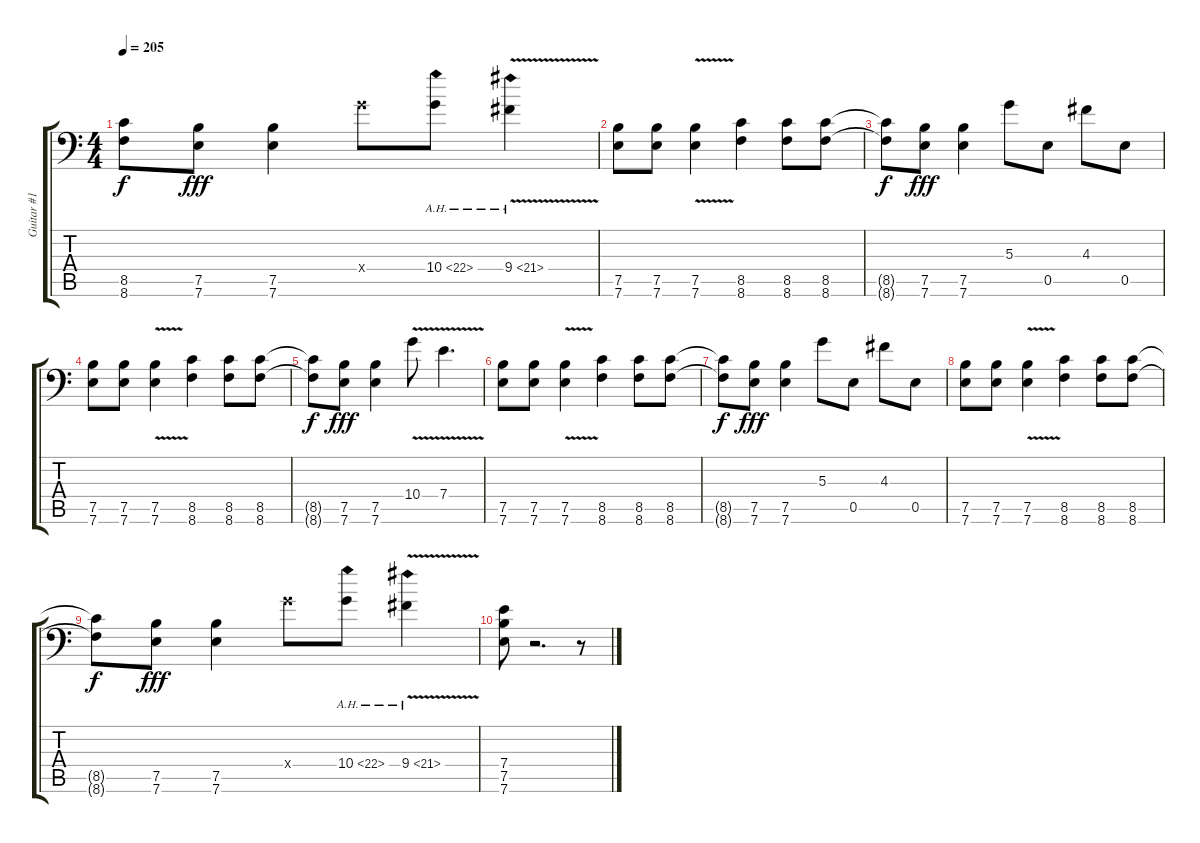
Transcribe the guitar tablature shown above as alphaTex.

\track ("Guitar #1" "Guitar #1") {instrument distortionguitar}
\staff {score tabs}
\tuning (B3 Gb3 D3 A2 E2 A1) {hide}
\ts (4 4)
\tempo 205
\clef f4
\ks c
(8.5{t} 8.6{t}).8{dy f} (7.5 7.6).8{dy fff} (7.5 7.6).4 10.4{x}.8 10.4{ah 12}.8 9.4{ah 12 v}.4 |
(7.5 7.6).8 (7.5 7.6).8 (7.5{v} 7.6).4 (8.5 8.6).4 (8.5 8.6).8 (8.5 8.6).8 |
(8.5{t} 8.6{t}).8{dy f} (7.5 7.6).8{dy fff} (7.5 7.6).4 5.3.8 0.5.8 4.3.8 0.5.8 |
(7.5 7.6).8 (7.5 7.6).8 (7.5{v} 7.6).4 (8.5 8.6).4 (8.5 8.6).8 (8.5 8.6).8 |
(8.5{t} 8.6{t}).8{dy f} (7.5 7.6).8{dy fff} (7.5 7.6).4 10.4{v}.8 7.4{v}.4{d} |
(7.5 7.6).8 (7.5 7.6).8 (7.5{v} 7.6).4 (8.5 8.6).4 (8.5 8.6).8 (8.5 8.6).8 |
(8.5{t} 8.6{t}).8{dy f} (7.5 7.6).8{dy fff} (7.5 7.6).4 5.3.8 0.5.8 4.3.8 0.5.8 |
(7.5 7.6).8 (7.5 7.6).8 (7.5{v} 7.6).4 (8.5 8.6).4 (8.5 8.6).8 (8.5 8.6).8 |
(8.5{t} 8.6{t}).8{dy f} (7.5 7.6).8{dy fff} (7.5 7.6).4 10.4{x}.8 10.4{ah 12}.8 9.4{ah 12 v}.4 |
(7.4 7.5 7.6).8 r.2{d} r.8
